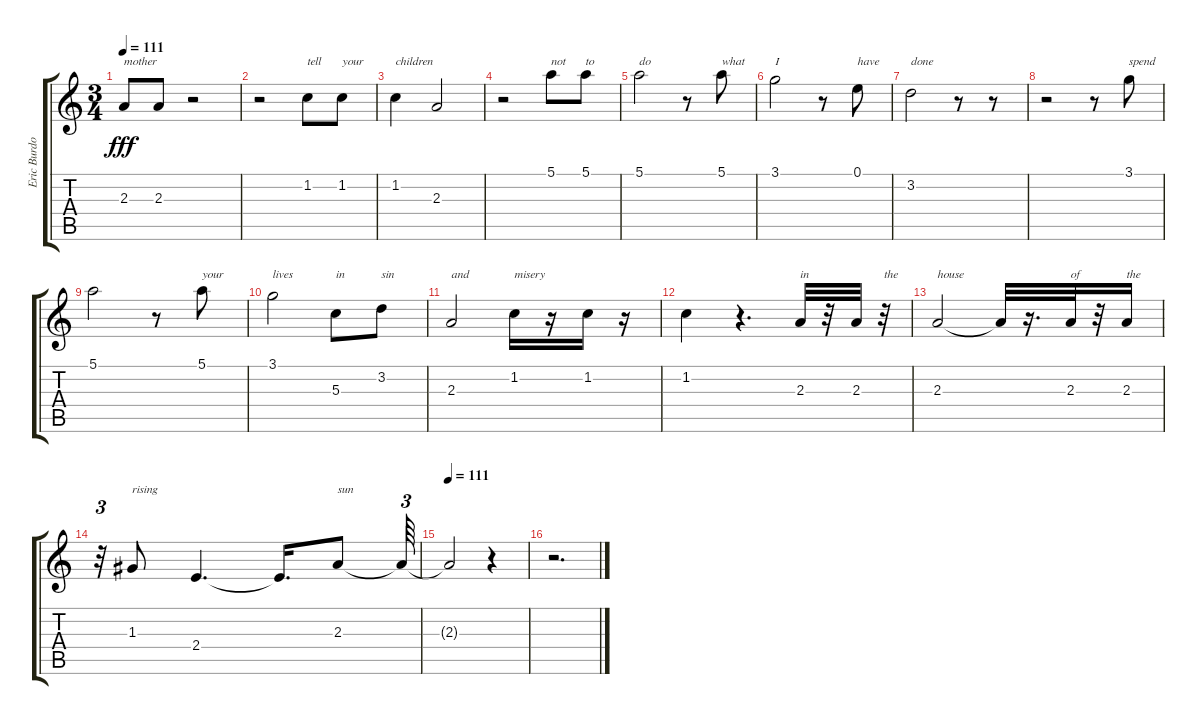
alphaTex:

\track ("Eric Burdon" "Eric Burdo") {instrument electricguitarjazz}
\staff {score tabs}
\tuning (E4 B3 G3 D3 A2 E2) {hide}
\ts (3 4)
\tempo 111
\clef g2
\ks c
2.3.8{txt "mother" dy fff} 2.3.8 r.2 |
r.2 1.2.8{txt "tell"} 1.2.8{txt "your"} |
1.2.4{txt "children"} 2.3.2 |
r.2 5.1.8{txt "not"} 5.1.8{txt "to"} |
5.1.2{txt "do"} r.8 5.1.8{txt "what"} |
3.1.2{txt "I"} r.8 0.1.8{txt "have"} |
3.2.2{txt "done"} r.8 r.8 |
r.2 r.8 3.1.8{txt "spend"} |
5.1.2 r.8 5.1.8{txt "your"} |
3.1.2{txt "lives"} 5.3.8{txt "in"} 3.2.8{txt "sin"} |
2.3.2{txt "and"} 1.2.16{txt "misery"} r.16 1.2.16 r.16 |
1.2.4 r.4{d} 2.3.32{txt "in"} r.32 2.3.32 r.32{txt "the"} |
2.3.2{txt "house"} 2.3{t}.32 r.16{d} 2.3.32{txt "of"} r.32 2.3.16{txt "the"} |
r.32{tu (3 2)} 1.3.8{txt "rising"} 2.4.4{d} 2.4{t}.16{d} 2.3.8{txt "sun"} 2.3{t}.64{tu (3 2)} |
\tempo 111
2.3{t}.2 r.4 |
r.2{d}
